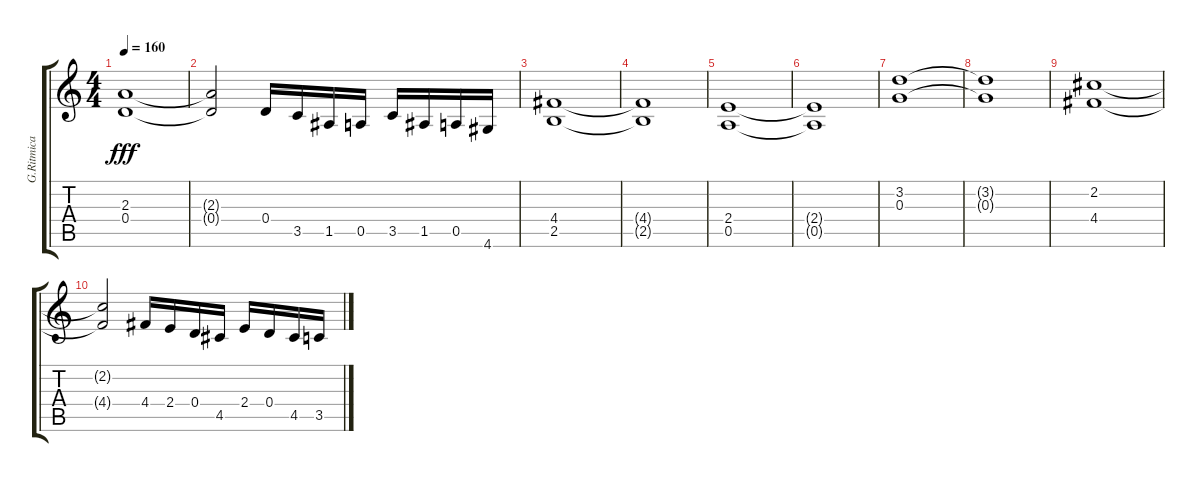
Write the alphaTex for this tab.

\track ("G.Ritmica" "G.Ritmica") {instrument overdrivenguitar}
\staff {score tabs}
\tuning (E4 B3 G3 D3 A2 E2) {hide}
\ts (4 4)
\tempo 160
\clef g2
\ks c
(2.3 0.4).1{dy fff} |
(2.3{t} 0.4{t}).2 0.4.16 3.5.16 1.5.16 0.5.16 3.5.16 1.5.16 0.5.16 4.6.16 |
(4.4 2.5).1 |
(4.4{t} 2.5{t}).1 |
(2.4 0.5).1 |
(2.4{t} 0.5{t}).1 |
(3.2 0.3).1 |
(3.2{t} 0.3{t}).1 |
(2.2 4.4).1 |
(2.2{t} 4.4{t}).2 4.4.16 2.4.16 0.4.16 4.5.16 2.4.16 0.4.16 4.5.16 3.5.16
